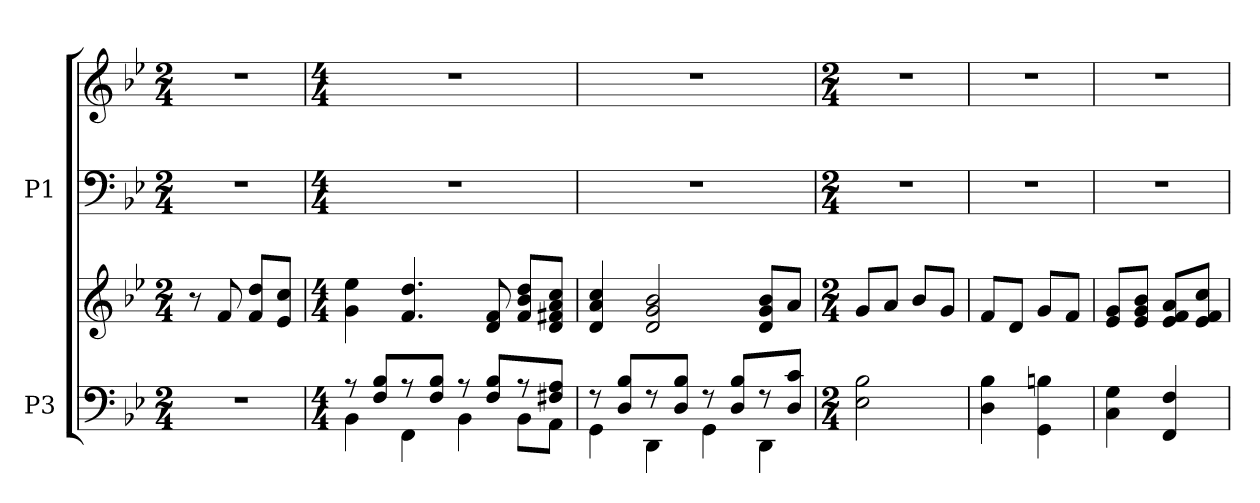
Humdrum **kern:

**kern	**kern	**kern	**kern
*part2	*part2	*part1	*part1
*staff4	*staff3	*staff2	*staff1
*I"P3	*	*I"P1	*
!!LO:PB:g=z
*clefF4	*clefG2	*clefF4	*clefG2
*k[b-e-]	*k[b-e-]	*k[b-e-]	*k[b-e-]
*B-:	*B-:	*B-:	*B-:
*M2/4	*M2/4	*M2/4	*M2/4
*MM85	*MM85	*MM85	*MM85
=1	=1	=1	=1
!LO:N:vis=1	!	!LO:N:vis=1	!LO:N:vis=1
2r	8r	2r	2r
.	8fi/	.	.
.	8fi/ 8ddiL	.	.
.	8e-i/ 8cciJ	.	.
=2	=2	=2	=2
*M4/4	*M4/4	*M4/4	*M4/4
*^	*	*	*
8r	4BB-i\	4gi\ 4ee-i	1r	1r
8Fi/ 8B-iL	.	.	.	.
8r	4FFi\	4.fi/ 4.ddi	.	.
8Fi/ 8B-iJ	.	.	.	.
8r	4BB-i\	.	.	.
8Fi/ 8B-iL	.	8di/ 8fi	.	.
8r	8BB-i\L	8fi/ 8b-i 8ddiL	.	.
8F#Xi/ 8AiJ	8AAi\J	8di/ 8f#Xi 8ai 8cciJ	.	.
=3	=3	=3	=3	=3
8r	4GGi\	4di/ 4ai 4cci	1r	1r
8Di/ 8B-iL	.	.	.	.
8r	4DDi\	2di/ 2gi 2b-i	.	.
8Di/ 8B-iJ	.	.	.	.
8r	4GGi\	.	.	.
8Di/ 8B-iL	.	.	.	.
8r	4DDi\	8di/ 8gi 8b-iL	.	.
8Di/ 8ciJ	.	8ai/J	.	.
*v	*v	*	*	*
=4	=4	=4	=4
*M2/4	*M2/4	*M2/4	*M2/4
!	!	!LO:N:vis=1	!LO:N:vis=1
2E-i\ 2B-i	8gi/L	2r	2r
.	8ai/J	.	.
.	8b-i/L	.	.
.	8gi/J	.	.
=5	=5	=5	=5
!	!	!LO:N:vis=1	!LO:N:vis=1
4Di\ 4B-i	8fi/L	2r	2r
.	8di/J	.	.
4GGi\ 4Bni	8gi/L	.	.
.	8fi/J	.	.
=6	=6	=6	=6
!	!	!LO:N:vis=1	!LO:N:vis=1
4Ci\ 4Gi	8e-i/ 8giL	2r	2r
.	8e-i/ 8gi 8b-iJ	.	.
4FFi/ 4Fi	8e-i/ 8fi 8aiL	.	.
.	8e-i/ 8fi 8cciJ	.	.
=	=	=	=
*-	*-	*-	*-
